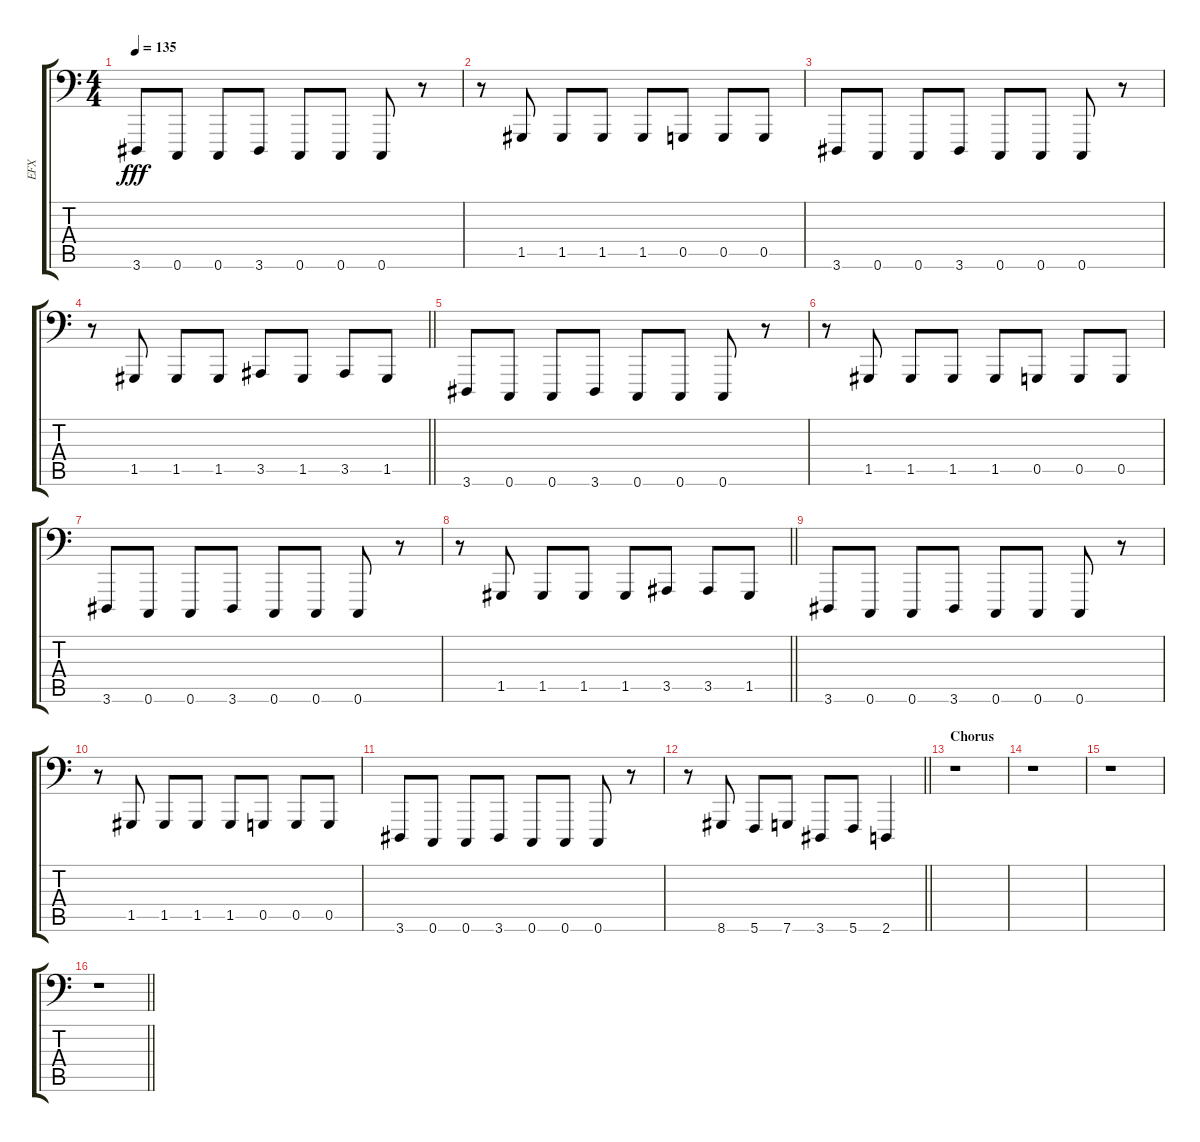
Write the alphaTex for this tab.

\track ("EFX" "EFX") {instrument lead2sawtooth}
\staff {score tabs}
\tuning (D3 A2 F2 C2 G1 C1) {hide}
\ts (4 4)
\tempo 135
\clef f4
\ks c
3.6.8{dy fff} 0.6.8 0.6.8 3.6.8 0.6.8 0.6.8 0.6.8 r.8 |
r.8 1.5.8 1.5.8 1.5.8 1.5.8 0.5.8 0.5.8 0.5.8 |
3.6.8 0.6.8 0.6.8 3.6.8 0.6.8 0.6.8 0.6.8 r.8 |
\barLineRight lightlight
r.8 1.5.8 1.5.8 1.5.8 3.5.8 1.5.8 3.5.8 1.5.8 |
3.6.8 0.6.8 0.6.8 3.6.8 0.6.8 0.6.8 0.6.8 r.8 |
r.8 1.5.8 1.5.8 1.5.8 1.5.8 0.5.8 0.5.8 0.5.8 |
3.6.8 0.6.8 0.6.8 3.6.8 0.6.8 0.6.8 0.6.8 r.8 |
\barLineRight lightlight
r.8 1.5.8 1.5.8 1.5.8 1.5.8 3.5.8 3.5.8 1.5.8 |
3.6.8 0.6.8 0.6.8 3.6.8 0.6.8 0.6.8 0.6.8 r.8 |
r.8 1.5.8 1.5.8 1.5.8 1.5.8 0.5.8 0.5.8 0.5.8 |
3.6.8 0.6.8 0.6.8 3.6.8 0.6.8 0.6.8 0.6.8 r.8 |
\barLineRight lightlight
r.8 8.6.8 5.6.8 7.6.8 3.6.8 5.6.8 2.6.4 |
\section ("" "Chorus")
r.1 |
r.1 |
r.1 |
\barLineRight lightlight
r.1
